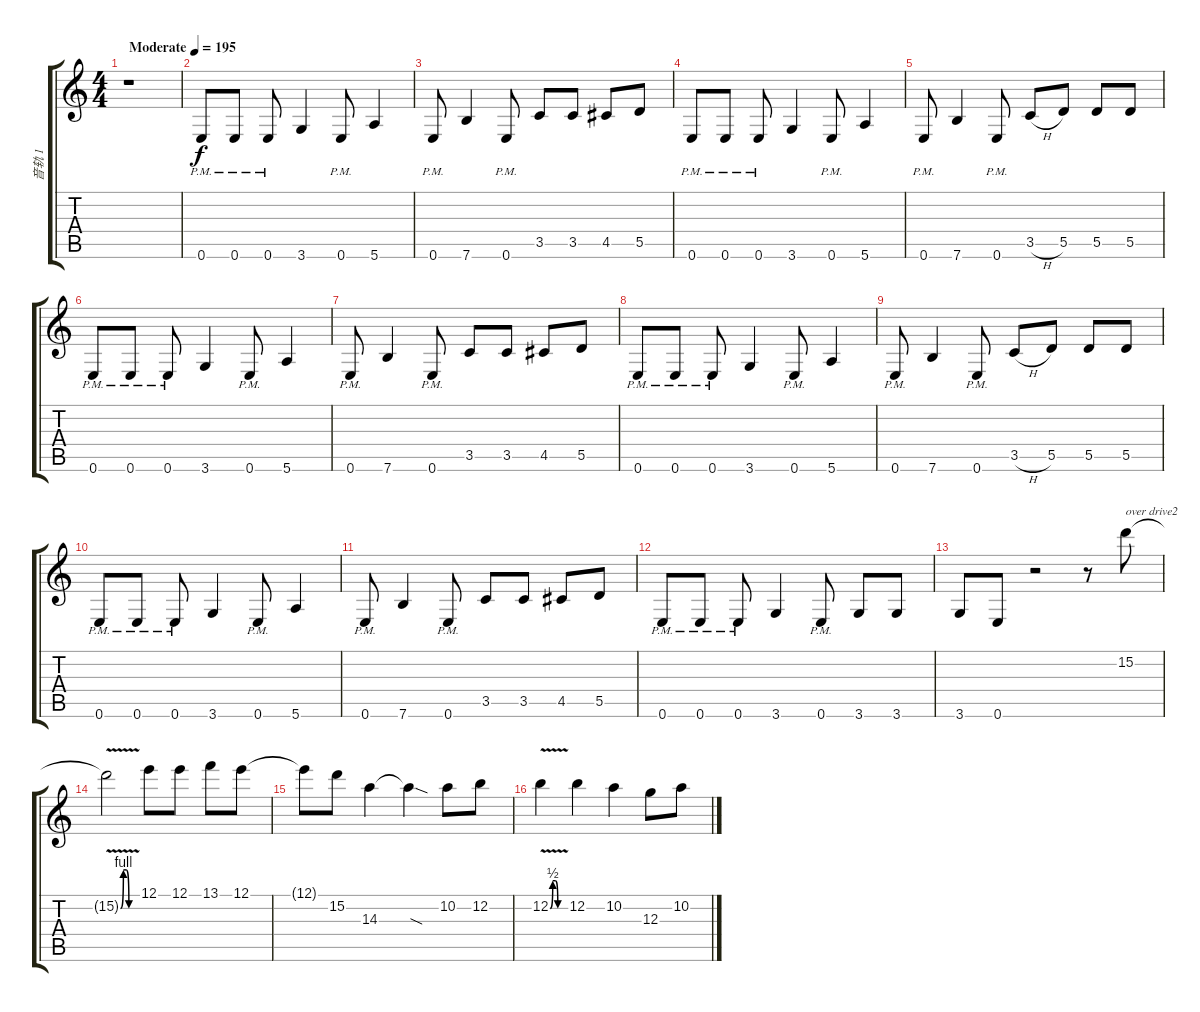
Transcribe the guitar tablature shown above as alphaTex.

\track ("音轨 1" "音轨 1") {instrument acousticguitarsteel}
\staff {score tabs}
\tuning (E4 B3 G3 D3 A2 E2) {hide}
\ts (4 4)
\tempo (195 "Moderate")
\clef g2
\ks c
r.1{dy f instrument acousticguitarsteel} |
0.6{pm}.8 0.6{pm}.8 0.6{pm}.8 3.6.4 0.6{pm}.8 5.6.4 |
0.6{pm}.8 7.6.4 0.6{pm}.8 3.5.8 3.5.8 4.5.8 5.5.8 |
0.6{pm}.8 0.6{pm}.8 0.6{pm}.8 3.6.4 0.6{pm}.8 5.6.4 |
0.6{pm}.8 7.6.4 0.6{pm}.8 3.5{h}.8 5.5.8 5.5.8 5.5.8 |
0.6{pm}.8 0.6{pm}.8 0.6{pm}.8 3.6.4 0.6{pm}.8 5.6.4 |
0.6{pm}.8 7.6.4 0.6{pm}.8 3.5.8 3.5.8 4.5.8 5.5.8 |
0.6{pm}.8 0.6{pm}.8 0.6{pm}.8 3.6.4 0.6{pm}.8 5.6.4 |
0.6{pm}.8 7.6.4 0.6{pm}.8 3.5{h}.8 5.5.8 5.5.8 5.5.8 |
0.6{pm}.8 0.6{pm}.8 0.6{pm}.8 3.6.4 0.6{pm}.8 5.6.4 |
0.6{pm}.8 7.6.4 0.6{pm}.8 3.5.8 3.5.8 4.5.8 5.5.8 |
0.6{pm}.8 0.6{pm}.8 0.6{pm}.8 3.6.4 0.6{pm}.8 3.6.8 3.6.8 |
3.6.8 0.6.8 r.2 r.8 15.2.8{txt "over drive2"} |
15.2{be (custom 0 0 10 4 20 4 30 0 60 0) v t}.2 12.1.8 12.1.8 13.1.8 12.1.8 |
12.1{t}.8 15.2.8 14.3.4 14.3{sod t}.4 10.2.8 12.2.8 |
12.2{be (custom 0 0 10 2 20 2 30 0 60 0) v}.4 12.2.4 10.2.4 12.3.8 10.2.8
